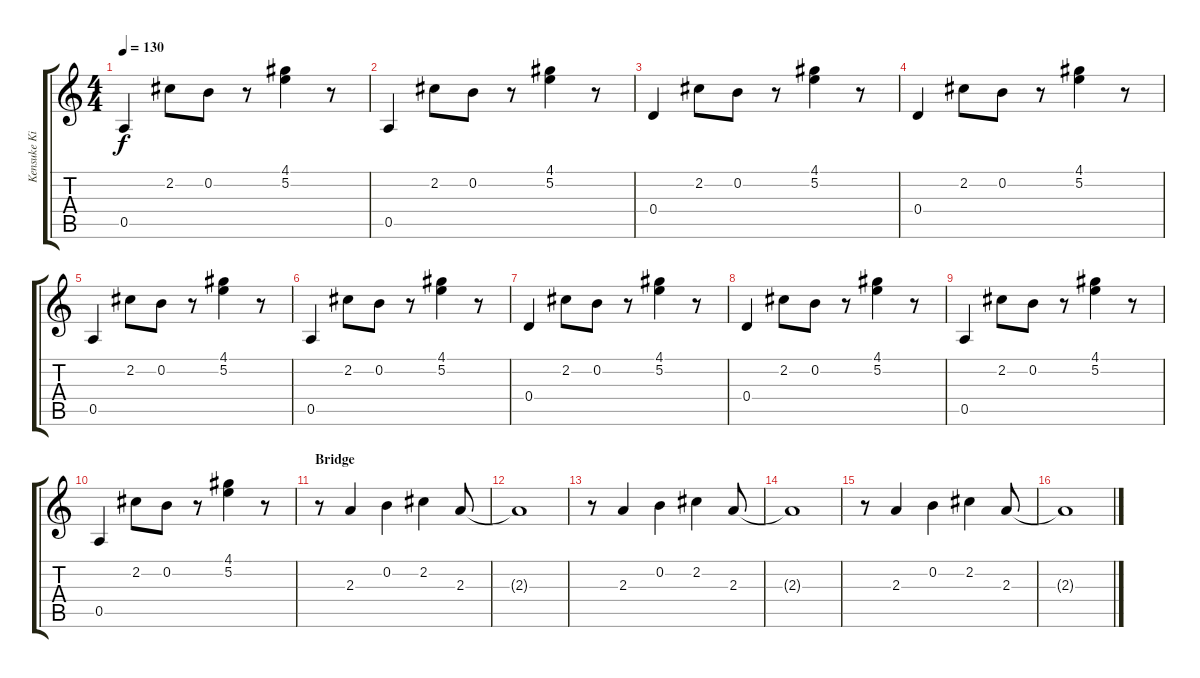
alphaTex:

\track ("Kensuke Kita (Lead Guitar)" "Kensuke Ki") {instrument overdrivenguitar}
\staff {score tabs}
\tuning (E4 B3 G3 D3 A2 E2) {hide}
\ts (4 4)
\tempo 130
\clef g2
\ks c
0.5.4{dy f} 2.2.8 0.2.8 r.8 (4.1 5.2).4 r.8 |
0.5.4 2.2.8 0.2.8 r.8 (4.1 5.2).4 r.8 |
0.4.4 2.2.8 0.2.8 r.8 (4.1 5.2).4 r.8 |
0.4.4 2.2.8 0.2.8 r.8 (4.1 5.2).4 r.8 |
0.5.4 2.2.8 0.2.8 r.8 (4.1 5.2).4 r.8 |
0.5.4 2.2.8 0.2.8 r.8 (4.1 5.2).4 r.8 |
0.4.4 2.2.8 0.2.8 r.8 (4.1 5.2).4 r.8 |
0.4.4 2.2.8 0.2.8 r.8 (4.1 5.2).4 r.8 |
0.5.4 2.2.8 0.2.8 r.8 (4.1 5.2).4 r.8 |
0.5.4 2.2.8 0.2.8 r.8 (4.1 5.2).4 r.8 |
\section ("" "Bridge")
r.8{volume 10} 2.3.4{volume 12} 0.2.4 2.2.4 2.3.8 |
2.3{t}.1 |
r.8 2.3.4 0.2.4 2.2.4 2.3.8 |
2.3{t}.1 |
r.8 2.3.4 0.2.4 2.2.4 2.3.8 |
2.3{t}.1
